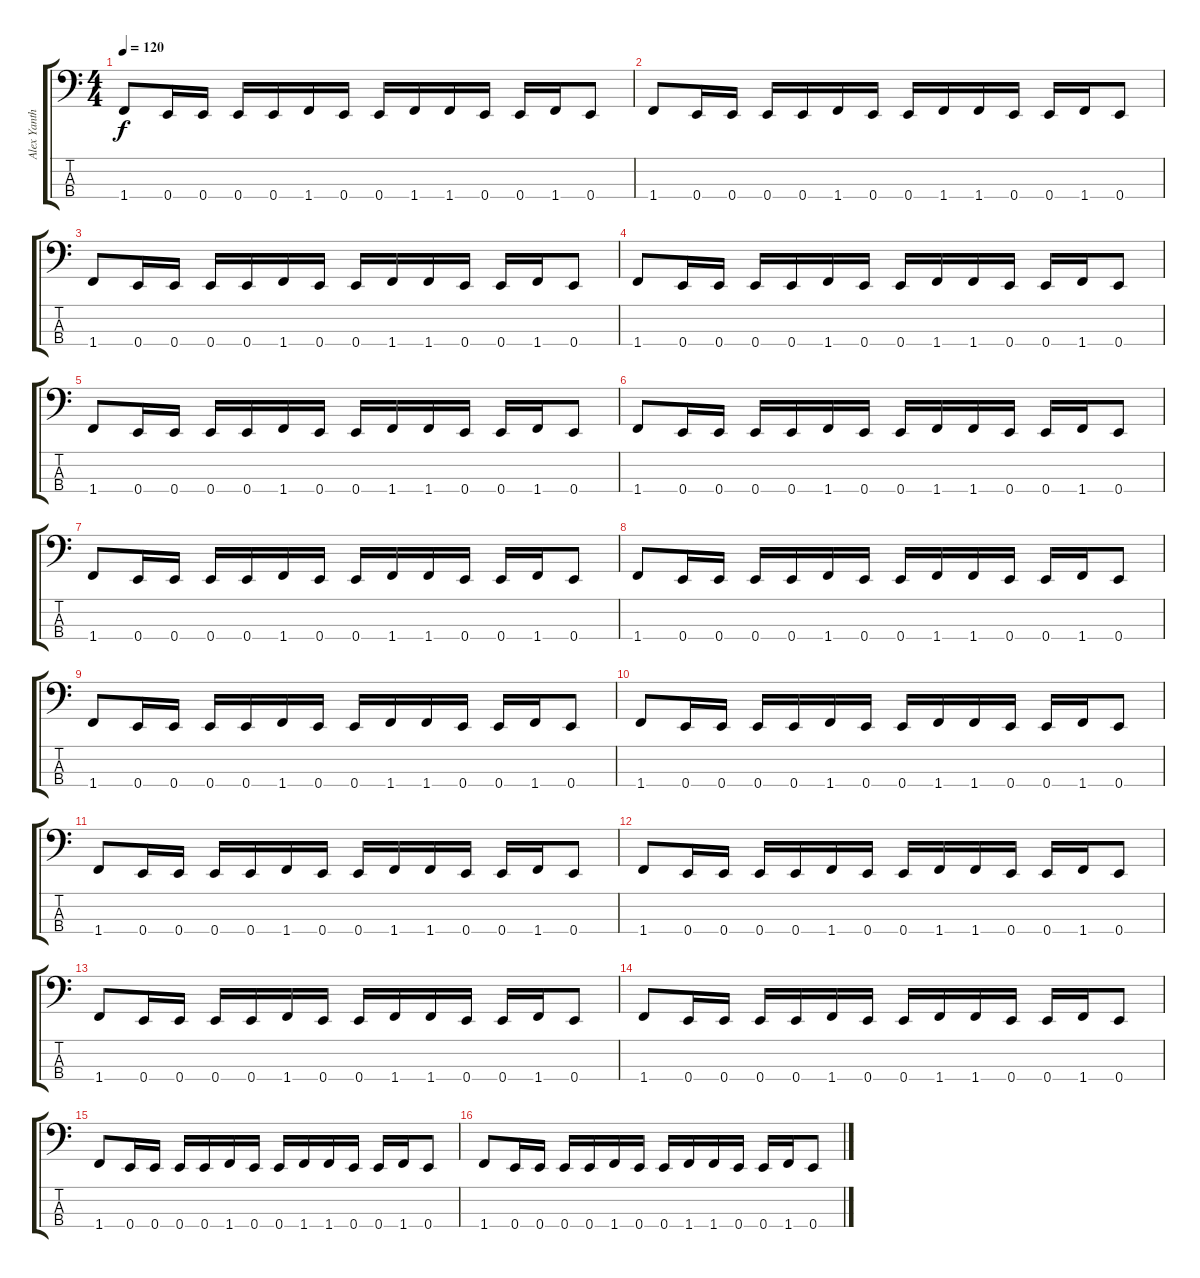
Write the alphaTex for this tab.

\track ("Alex Yanthar" "Alex Yanth") {instrument electricbasspick}
\staff {score tabs}
\tuning (G2 D2 A1 E1) {hide}
\ts (4 4)
\tempo 120
\clef f4
\ks c
1.4.8{dy f} 0.4.16 0.4.16 0.4.16 0.4.16 1.4.16 0.4.16 0.4.16 1.4.16 1.4.16 0.4.16 0.4.16 1.4.16 0.4.8 |
1.4.8 0.4.16 0.4.16 0.4.16 0.4.16 1.4.16 0.4.16 0.4.16 1.4.16 1.4.16 0.4.16 0.4.16 1.4.16 0.4.8 |
1.4.8 0.4.16 0.4.16 0.4.16 0.4.16 1.4.16 0.4.16 0.4.16 1.4.16 1.4.16 0.4.16 0.4.16 1.4.16 0.4.8 |
1.4.8 0.4.16 0.4.16 0.4.16 0.4.16 1.4.16 0.4.16 0.4.16 1.4.16 1.4.16 0.4.16 0.4.16 1.4.16 0.4.8 |
1.4.8 0.4.16 0.4.16 0.4.16 0.4.16 1.4.16 0.4.16 0.4.16 1.4.16 1.4.16 0.4.16 0.4.16 1.4.16 0.4.8 |
1.4.8 0.4.16 0.4.16 0.4.16 0.4.16 1.4.16 0.4.16 0.4.16 1.4.16 1.4.16 0.4.16 0.4.16 1.4.16 0.4.8 |
1.4.8 0.4.16 0.4.16 0.4.16 0.4.16 1.4.16 0.4.16 0.4.16 1.4.16 1.4.16 0.4.16 0.4.16 1.4.16 0.4.8 |
1.4.8 0.4.16 0.4.16 0.4.16 0.4.16 1.4.16 0.4.16 0.4.16 1.4.16 1.4.16 0.4.16 0.4.16 1.4.16 0.4.8 |
1.4.8 0.4.16 0.4.16 0.4.16 0.4.16 1.4.16 0.4.16 0.4.16 1.4.16 1.4.16 0.4.16 0.4.16 1.4.16 0.4.8 |
1.4.8 0.4.16 0.4.16 0.4.16 0.4.16 1.4.16 0.4.16 0.4.16 1.4.16 1.4.16 0.4.16 0.4.16 1.4.16 0.4.8 |
1.4.8 0.4.16 0.4.16 0.4.16 0.4.16 1.4.16 0.4.16 0.4.16 1.4.16 1.4.16 0.4.16 0.4.16 1.4.16 0.4.8 |
1.4.8 0.4.16 0.4.16 0.4.16 0.4.16 1.4.16 0.4.16 0.4.16 1.4.16 1.4.16 0.4.16 0.4.16 1.4.16 0.4.8 |
1.4.8 0.4.16 0.4.16 0.4.16 0.4.16 1.4.16 0.4.16 0.4.16 1.4.16 1.4.16 0.4.16 0.4.16 1.4.16 0.4.8 |
1.4.8 0.4.16 0.4.16 0.4.16 0.4.16 1.4.16 0.4.16 0.4.16 1.4.16 1.4.16 0.4.16 0.4.16 1.4.16 0.4.8 |
1.4.8 0.4.16 0.4.16 0.4.16 0.4.16 1.4.16 0.4.16 0.4.16 1.4.16 1.4.16 0.4.16 0.4.16 1.4.16 0.4.8 |
1.4.8 0.4.16 0.4.16 0.4.16 0.4.16 1.4.16 0.4.16 0.4.16 1.4.16 1.4.16 0.4.16 0.4.16 1.4.16 0.4.8
